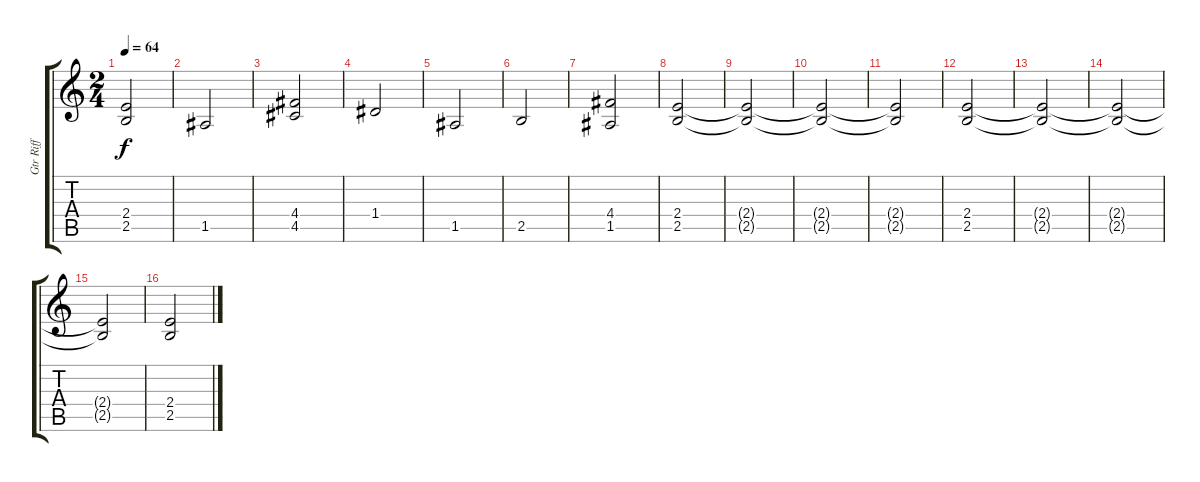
\track ("Gtr Riff" "Gtr Riff") {instrument electricguitarjazz}
\staff {score tabs}
\tuning (E4 B3 G3 D3 A2 E2) {hide}
\ts (2 4)
\tempo 64
\clef g2
\ks c
(2.4 2.5).2{dy f} |
1.5.2 |
(4.4 4.5).2 |
1.4.2 |
1.5.2 |
2.5.2 |
(4.4 1.5).2 |
(2.4 2.5).2 |
(2.4{t} 2.5{t}).2 |
(2.4{t} 2.5{t}).2 |
(2.4{t} 2.5{t}).2 |
(2.4 2.5).2 |
(2.4{t} 2.5{t}).2 |
(2.4{t} 2.5{t}).2 |
(2.4{t} 2.5{t}).2 |
(2.4 2.5).2
